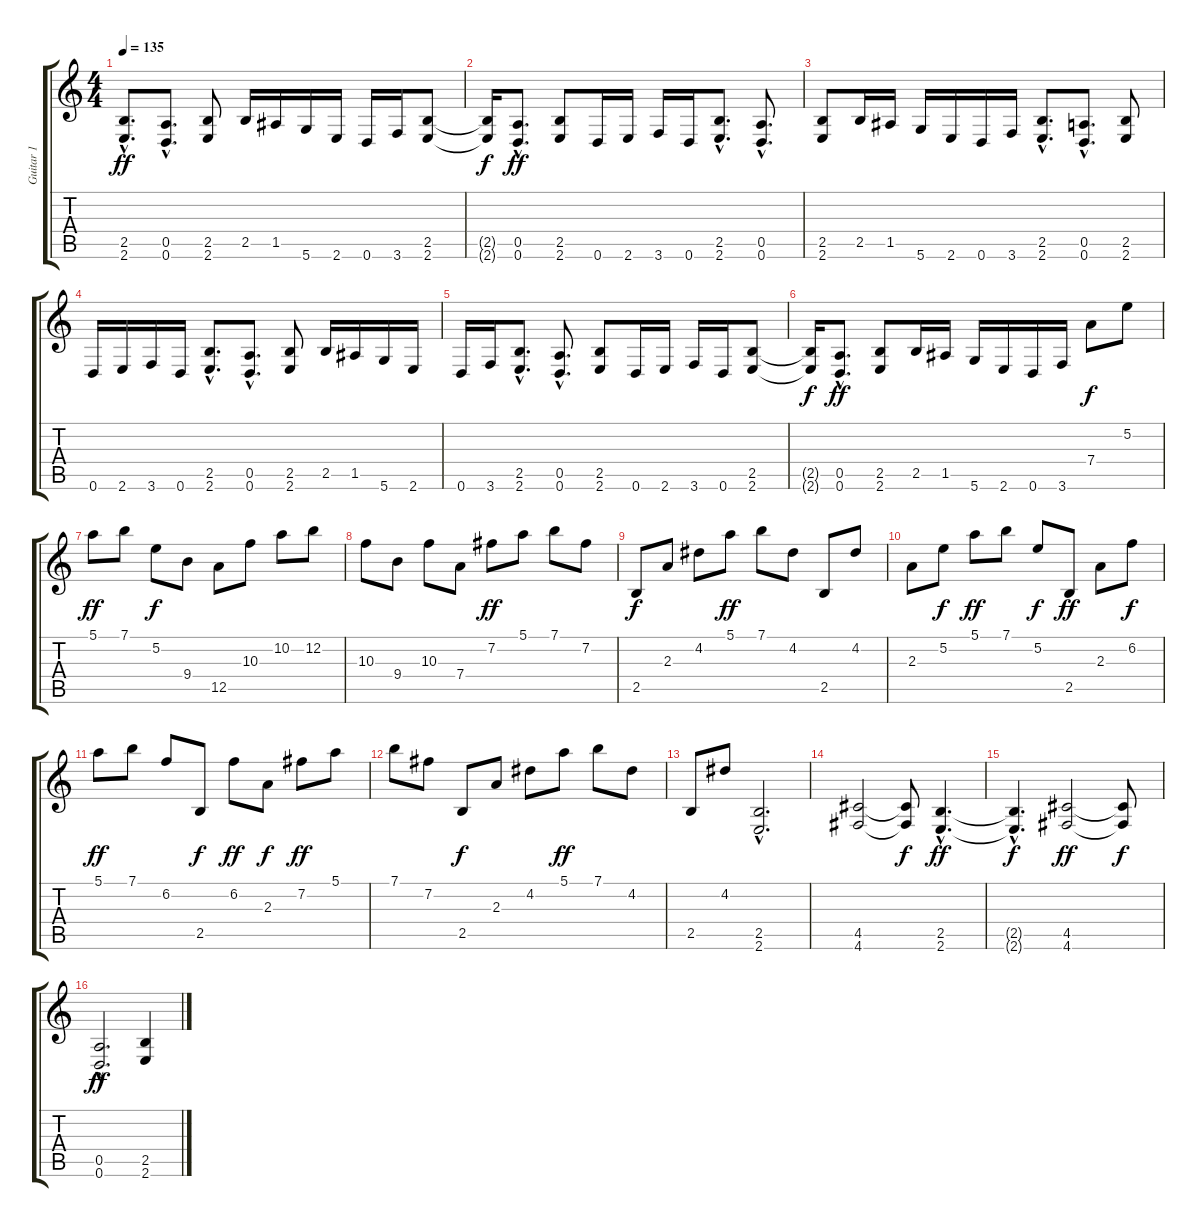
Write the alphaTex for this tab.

\track ("Guitar 1" "Guitar 1") {instrument distortionguitar}
\staff {score tabs}
\tuning (E4 B3 G3 D3 A2 D2) {hide}
\ts (4 4)
\tempo 135
\clef g2
\ks c
(2.5{hac} 2.6{hac}).8{d dy ff} (0.5{hac} 0.6{hac}).8{d} (2.5 2.6).8 2.5.16 1.5.16 5.6.16 2.6.16 0.6.16 3.6.16 (2.5 2.6).8 |
(2.5{t} 2.6{t}).16{dy f} (0.5{hac} 0.6{hac}).8{d dy ff} (2.5 2.6).8 0.6.16 2.6.16 3.6.16 0.6.16 (2.5{hac} 2.6{hac}).8{d} (0.5{hac} 0.6{hac}).8{d} |
(2.5 2.6).8 2.5.16 1.5.16 5.6.16 2.6.16 0.6.16 3.6.16 (2.5{hac} 2.6{hac}).8{d} (0.5{hac} 0.6{hac}).8{d} (2.5 2.6).8 |
0.6.16 2.6.16 3.6.16 0.6.16 (2.5{hac} 2.6{hac}).8{d} (0.5{hac} 0.6{hac}).8{d} (2.5 2.6).8 2.5.16 1.5.16 5.6.16 2.6.16 |
0.6.16 3.6.16 (2.5{hac} 2.6{hac}).8{d} (0.5{hac} 0.6{hac}).8{d} (2.5 2.6).8 0.6.16 2.6.16 3.6.16 0.6.16 (2.5 2.6).8 |
(2.5{t} 2.6{t}).16{dy f} (0.5{hac} 0.6{hac}).8{d dy ff} (2.5 2.6).8 2.5.16 1.5.16 5.6.16 2.6.16 0.6.16 3.6.16 7.4.8{dy f balance 8 instrument electricguitarjazz} 5.2.8 |
5.1.8{dy ff} 7.1.8 5.2.8{dy f} 9.4.8 12.5.8 10.3.8 10.2.8 12.2.8 |
10.3.8 9.4.8 10.3.8 7.4.8 7.2.8{dy ff} 5.1.8 7.1.8 7.2.8 |
2.5.8{dy f} 2.3.8 4.2.8 5.1.8{dy ff} 7.1.8 4.2.8 2.5.8 4.2.8 |
2.3.8 5.2.8{dy f} 5.1.8{dy ff} 7.1.8 5.2.8{dy f} 2.5.8{dy ff} 2.3.8 6.2.8{dy f} |
5.1.8{dy ff} 7.1.8 6.2.8 2.5.8{dy f} 6.2.8{dy ff} 2.3.8{dy f} 7.2.8{dy ff} 5.1.8 |
7.1.8 7.2.8 2.5.8{dy f} 2.3.8 4.2.8 5.1.8{dy ff} 7.1.8 4.2.8 |
2.5.8 4.2.8 (2.5{hac} 2.6{hac}).2{d volume 16 balance 13 instrument distortionguitar} |
(4.5 4.6).2 (4.5{t} 4.6{t}).8{dy f} (2.5{hac} 2.6{hac}).4{d dy ff} |
(2.5{hac t} 2.6{hac t}).4{d dy f} (4.5 4.6).2{dy ff} (4.5{t} 4.6{t}).8{dy f} |
(0.5{hac} 0.6{hac}).2{d dy ff} (2.5 2.6).4
